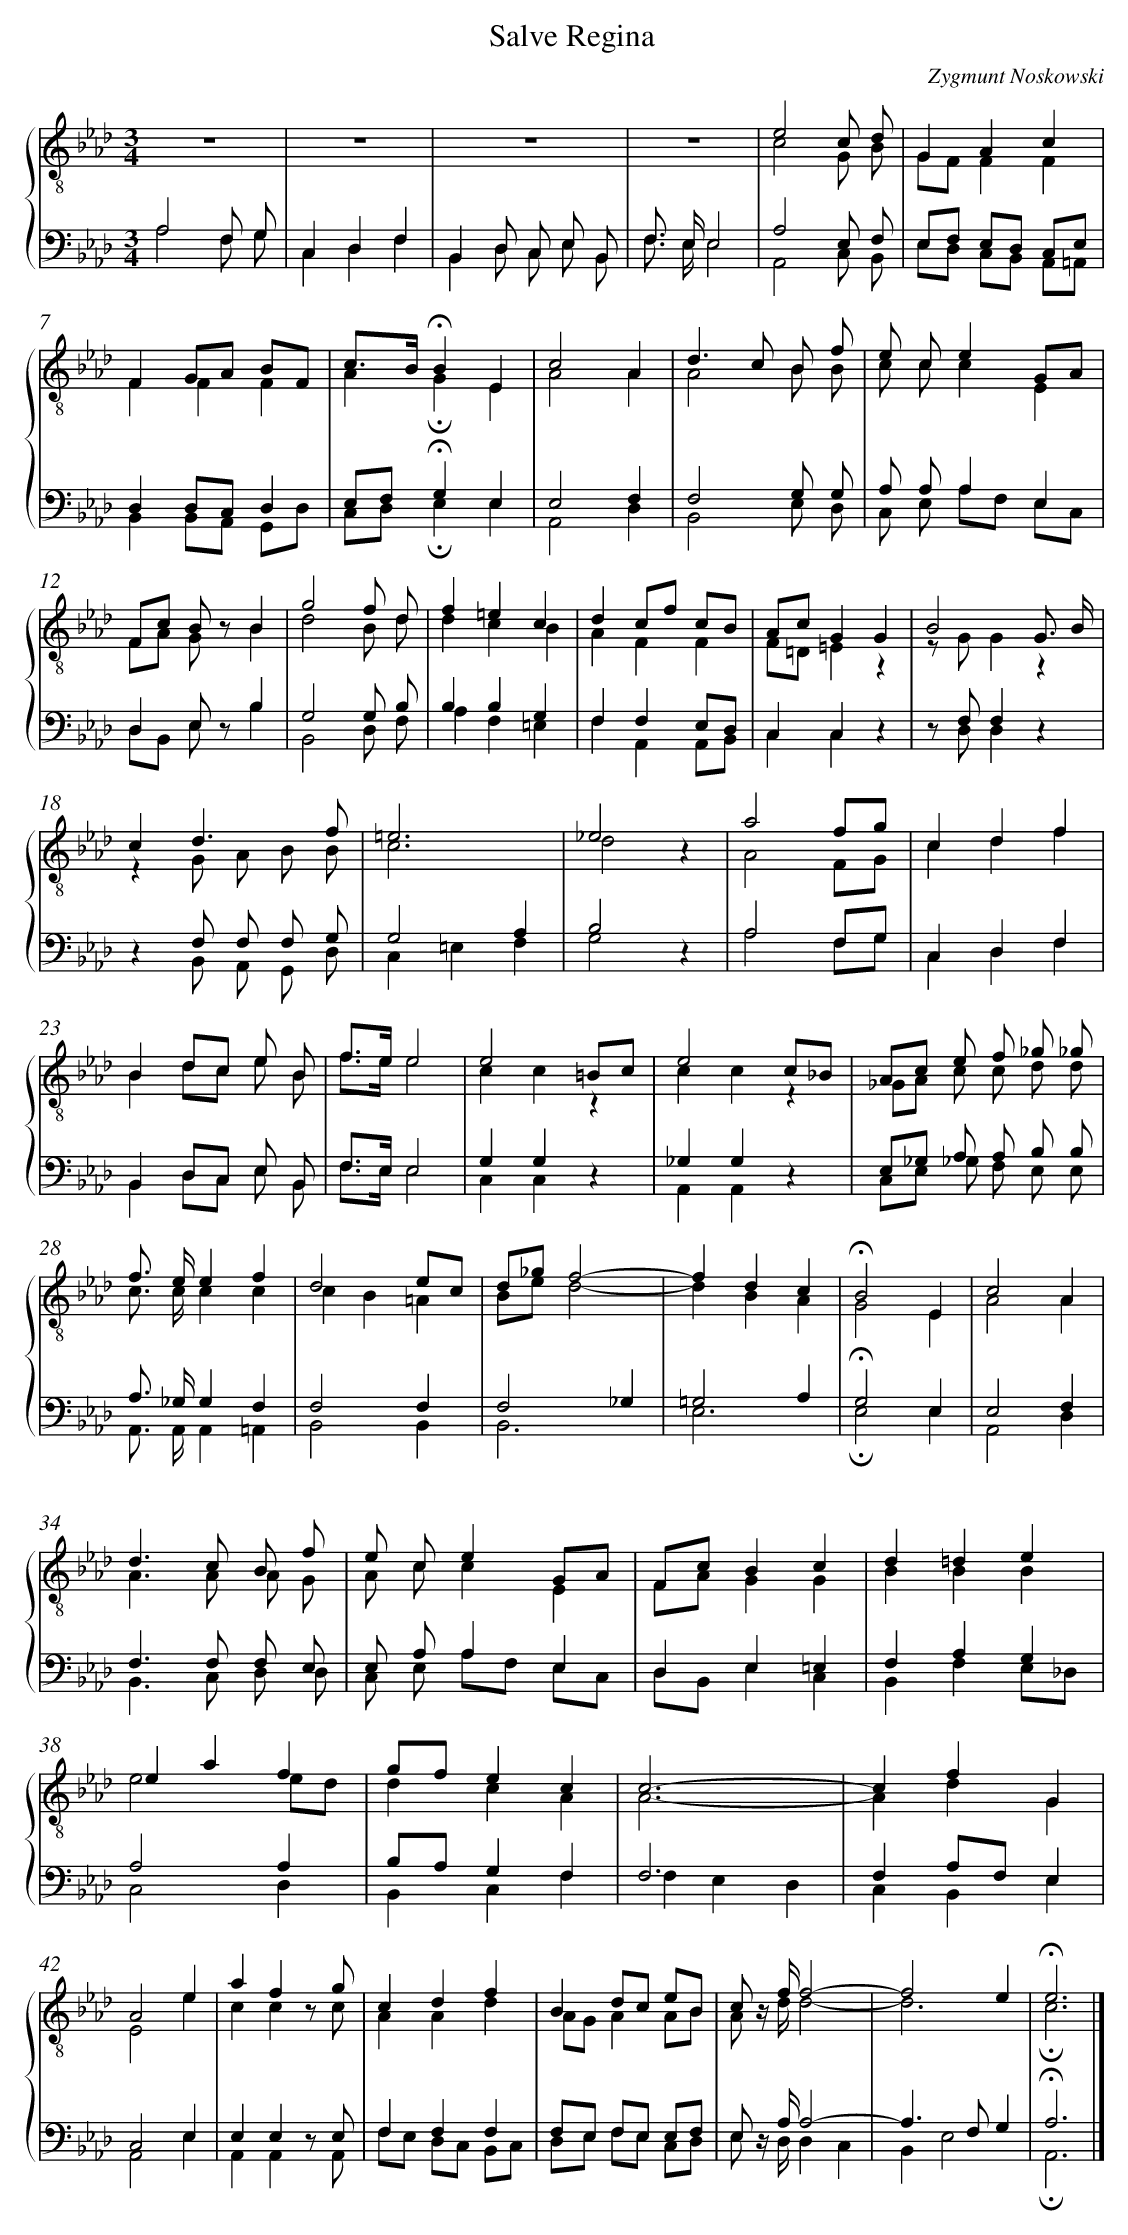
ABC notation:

X:1
T: Salve Regina
C: Zygmunt Noskowski
L: 1/8
M: 3/4
%%staves {1 2}
V: 1 clef=treble-8
V: 2 clef=bass
K: Ab
[V:1] z6 |
[V:2] A,4F, G, & A,4F, G, |
[V:1] z6 |
[V:2] C,2D,2F,2 & C,2D,2F,2 |
[V:1] z6 |
[V:2] B,,2D, C, E, B,, & B,,2D, C, E, B,, |
[V:1] z6 |
[V:2] F,> E,E,4 & F,> E,E,4 |
[V:1] e4c d & c4G B |
[V:2] A,4E, F, & A,,4C, B,, |
[V:1] G2A2c2 & GFF2F2 |
[V:2] E,F, E,D, C,E, & E,D, C,B,, A,,=A,, |
[V:1] F2GA BF & F2F2F2 |
[V:2] D,2D,C,D,2 & B,,2B,,A,, G,,D, |
[V:1] c>B!fermata!B2E2 & A2!fermata!G2E2 |
[V:2] E,F,!fermata!G,2E,2 & C,D,!fermata!E,2E,2 |
[V:1] c4A2 & A4A2 |
[V:2] E,4F,2 & A,,4D,2 |
[V:1] d2>c2 B f & A4B B |
[V:2] F,4G, G, & B,,4E, D, |
[V:1] e ce2GA & c cc2E2 |
[V:2] A, A,A,2E,2 & C, E, A,F, E,C, |
[V:1] Fc B zB2 & FA G xB2 |
[V:2] D,2E, zB,2 & D,B,, E, xB,2 |
[V:1] g4f d & d4B d |
[V:2] G,4G, B, & B,,4D, F, |
[V:1] f2=e2c2 & d2c2B2 |
[V:2] B,2B,2G,2 & A,2F,2=E,2 |
[V:1] d2cf cB & A2F2F2 |
[V:2] F,2F,2E,D, & F,2A,,2A,,B,, |
[V:1] AcG2G2 & F=D=E2z2 |
[V:2] C,2C,2z2 & C,2C,2z2 |
[V:1] B4G3/ B/ & z GG2z2 |
[V:2] z F,F,2z2 & x D,D,2x2 |
[V:1] c2d3f & z2G A B B |
[V:2] z2F, F, F, G, & x2B,, A,, G,, D, |
[V:1] =e6 & c6 |
[V:2] G,4A,2 & C,2=E,2F,2 |
[V:1] _e4z2 & d4x2 |
[V:2] B,4z2 & G,4x2 |
[V:1] a4fg & A4FG |
[V:2] A,4F,G, & A,4F,G, |
[V:1] c2d2f2 & c2d2f2 |
[V:2] C,2D,2F,2 & C,2D,2F,2 |
[V:1] B2dc e B & B2dc e B |
[V:2] B,,2D,C, E, B,, & B,,2D,C, E, B,, |
[V:1] f>ee4 & f>ee4 |
[V:2] F,>E,E,4 & F,>E,E,4 |
[V:1] e4=Bc & c2c2z2 |
[V:2] G,2G,2z2 & C,2C,2x2 |
[V:1] e4c_B & c2c2z2 |
[V:2] _G,2G,2z2 & A,,2A,,2x2 |
[V:1] Ac e f _g _g & _GA c c d d |
[V:2] E,_G, A, A, B, B, & C,E, _G, F, E, E, |
[V:1] f> ee2f2 & c> cc2c2 |
[V:2] A,> _G,G,2F,2 & A,,> A,,A,,2=A,,2 |
[V:1] d4ec & c2B2=A2 |
[V:2] F,4F,2 & B,,4B,,2 |
[V:1] d_gf4- & Bed4- |
[V:2] F,4_G,2 & B,,6 |
[V:1] f2d2c2 & d2B2A2 |
[V:2] =G,4A,2 & E,6 |
[V:1] !fermata!B4E2 & G4E2 |
[V:2] !fermata!G,4E,2 & !fermata!E,4E,2 |
[V:1] c4A2 & A4A2 |
[V:2] E,4F,2 & A,,4D,2 |
[V:1] d2>c2 B f & A2>A2 A G |
[V:2] F,2>F,2 F, E, & B,,2>C,2 D, D, |
[V:1] e ce2GA & A cc2E2 |
[V:2] E, A,A,2E,2 & C, E, A,F, E,C, |
[V:1] FcB2c2 & FAG2G2 |
[V:2] D,2E,2=E,2 & D,B,,E,2C,2 |
[V:1] d2=d2e2 & B2B2B2 |
[V:2] F,2A,2G,2 & B,,2F,2E,_D, |
[V:1] e2a2f2 & e4ed |
[V:2] A,4A,2 & C,4D,2 |
[V:1] gfe2c2 & d2c2A2 |
[V:2] B,A,G,2F,2 & B,,2C,2F,2 |
[V:1] c6- & A6- |
[V:2] F,6 & F,2E,2D,2 |
[V:1] c2f2G2 & A2d2G2 |
[V:2] F,2A,F,E,2 & C,2B,,2E,2 |
[V:1] A4e2 & E4e2 |
[V:2] C,4E,2 & A,,4E,2 |
[V:1] a2f2z g & c2c2x c |
[V:2] E,2E,2z E, & A,,2A,,2x A,, |
[V:1] c2d2f2 & A2A2d2 |
[V:2] F,2F,2F,2 & F,E, D,C, B,,C, |
[V:1] B2dc eB & AGA2AB |
[V:2] F,E, F,E, E,F, & D,E, F,E, C,D, |
[V:1] c z/ f/f4- & A x/ d/d4- |
[V:2] E, z/ A,/A,4- & E, x/ D,/D,2C,2 |
[V:1] f4e2 & d6 |
[V:2] A,2>F,2G,2 & B,,2E,4 |
[V:1] !fermata!e6 & !fermata!c6 |]
[V:2] !fermata!A,6 & !fermata!A,,6 |]
